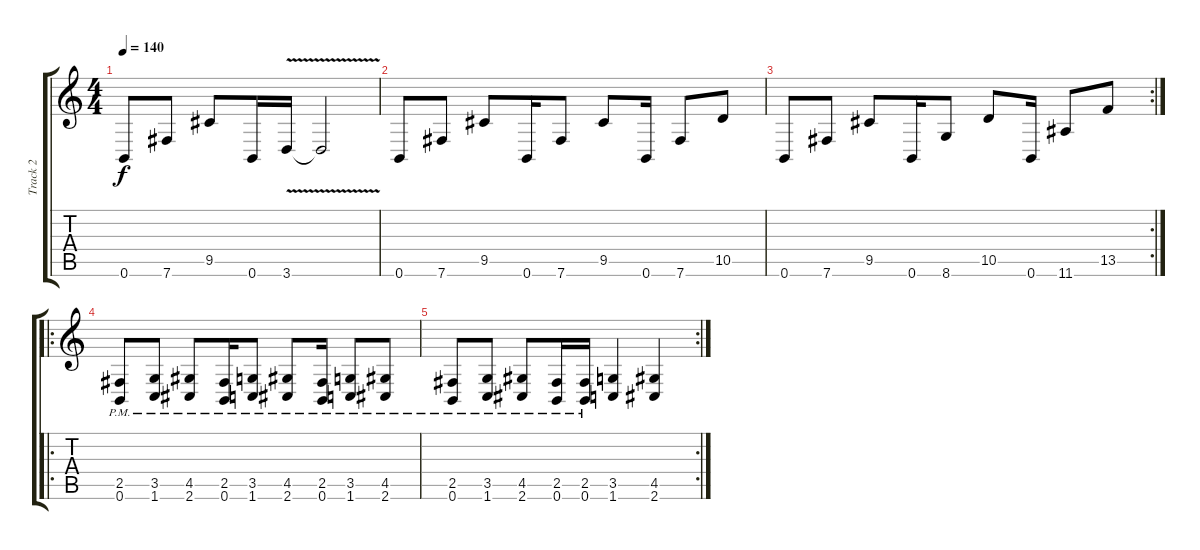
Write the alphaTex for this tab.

\track ("Track 2" "Track 2") {instrument distortionguitar}
\staff {score tabs}
\tuning (B3 Gb3 D3 A2 E2 B1) {hide}
\ts (4 4)
\tempo 140
\clef g2
\ks c
0.6.8{dy f} 7.6.8 9.5.8 0.6.16 3.6{v}.16 3.6{t}.2 |
0.6.8 7.6.8 9.5.8 0.6.16 7.6.8 9.5.8 0.6.16 7.6.8 10.5.8 |
\rc 2
0.6.8 7.6.8 9.5.8 0.6.16 8.6.8 10.5.8 0.6.16 11.6.8 13.5.8 |
\ro
(2.5{pm} 0.6{pm}).8 (3.5{pm} 1.6{pm}).8 (4.5{pm} 2.6{pm}).8 (2.5{pm} 0.6{pm}).16 (3.5{pm} 1.6{pm}).8 (4.5{pm} 2.6{pm}).8 (2.5{pm} 0.6{pm}).16 (3.5{pm} 1.6{pm}).8 (4.5{pm} 2.6{pm}).8 |
\rc 2
(2.5{pm} 0.6{pm}).8 (3.5{pm} 1.6{pm}).8 (4.5{pm} 2.6{pm}).8 (2.5{pm} 0.6{pm}).16 (2.5{pm} 0.6{pm}).16 (3.5 1.6).4 (4.5 2.6).4
